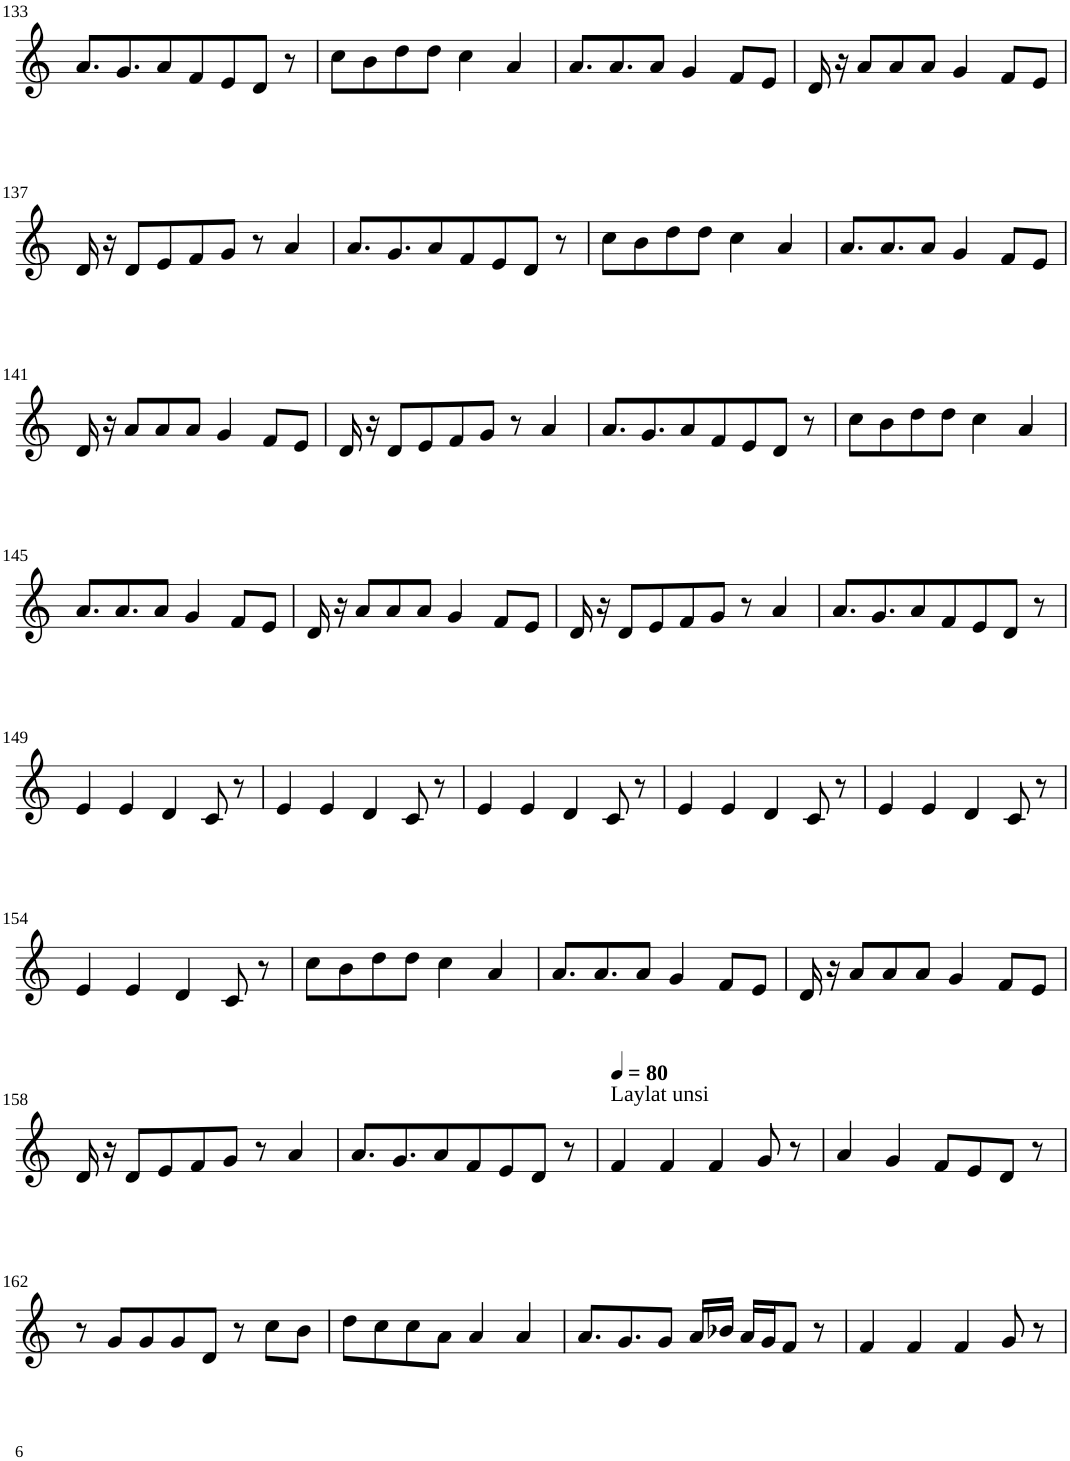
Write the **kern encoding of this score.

**kern
*part1
*staff1
*I"Violin
!!LO:PB:g=z
*clefG2
*k[]
*M8/8
=133
8.a/L
8.g/
8a/
8f/
8e/
8d/J
8r
=134
8cc\L
8b\
8dd\
8dd\J
4cc\
4a/
=135
8.a/L
8.a/
8a/J
4g/
8f/L
8e/J
=136
16d/
16r
8a/L
8a/
8a/J
4g/
8f/L
8e/J
!!LO:LB:g=z
=137
16d/
16r
8d/L
8e/
8f/
8g/J
8r
4a/
=138
8.a/L
8.g/
8a/
8f/
8e/
8d/J
8r
=139
8cc\L
8b\
8dd\
8dd\J
4cc\
4a/
=140
8.a/L
8.a/
8a/J
4g/
8f/L
8e/J
!!LO:LB:g=z
=141
16d/
16r
8a/L
8a/
8a/J
4g/
8f/L
8e/J
=142
16d/
16r
8d/L
8e/
8f/
8g/J
8r
4a/
=143
8.a/L
8.g/
8a/
8f/
8e/
8d/J
8r
=144
8cc\L
8b\
8dd\
8dd\J
4cc\
4a/
!!LO:LB:g=z
=145
8.a/L
8.a/
8a/J
4g/
8f/L
8e/J
=146
16d/
16r
8a/L
8a/
8a/J
4g/
8f/L
8e/J
=147
16d/
16r
8d/L
8e/
8f/
8g/J
8r
4a/
=148
8.a/L
8.g/
8a/
8f/
8e/
8d/J
8r
!!LO:LB:g=z
=149
4e/
4e/
4d/
8c/
8r
=150
4e/
4e/
4d/
8c/
8r
=151
4e/
4e/
4d/
8c/
8r
=152
4e/
4e/
4d/
8c/
8r
=153
4e/
4e/
4d/
8c/
8r
!!LO:LB:g=z
=154
4e/
4e/
4d/
8c/
8r
=155
8cc\L
8b\
8dd\
8dd\J
4cc\
4a/
=156
8.a/L
8.a/
8a/J
4g/
8f/L
8e/J
=157
16d/
16r
8a/L
8a/
8a/J
4g/
8f/L
8e/J
!!LO:LB:g=z
=158
16d/
16r
8d/L
8e/
8f/
8g/J
8r
4a/
=159
8.a/L
8.g/
8a/
8f/
8e/
8d/J
8r
=160
*MM80
!LO:TX:a:t=Laylat unsi
4f/
4f/
4f/
8g/
8r
=161
4a/
4g/
8f/L
8e/
8d/J
8r
!!LO:LB:g=z
=162
8r
8g/L
8g/
8g/
8d/J
8r
8cc\L
8b\J
=163
8dd\L
8cc\
8cc\
8a\J
4a/
4a/
=164
8.a/L
8.g/
8g/J
16a/LL
16b-X/JJ
16a/LL
16g/J
8f/J
8r
=165
4f/
4f/
4f/
8g/
8r
=
*-
